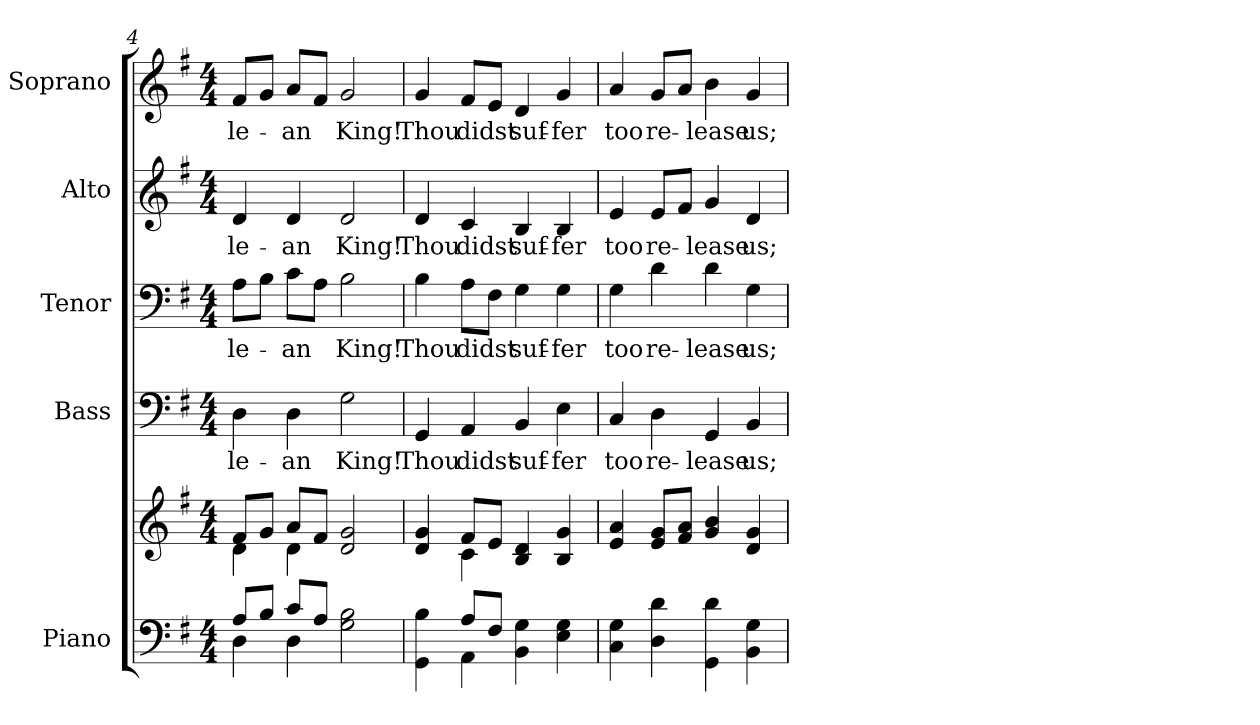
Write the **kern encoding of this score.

**kern	**kern	**kern	**text	**kern	**text	**kern	**text	**kern	**text
*part5	*part5	*part4	*part4	*part3	*part3	*part2	*part2	*part1	*part1
*staff6	*staff5	*staff4	*staff4	*staff3	*staff3	*staff2	*staff2	*staff1	*staff1
*I"Piano	*	*I"Bass	*	*I"Tenor	*	*I"Alto	*	*I"Soprano	*
*I'Pno.	*	*I'B.	*	*I'T.	*	*I'A.	*	*I'S.	*
*clefF4	*clefG2	*clefF4	*	*clefF4	*	*clefG2	*	*clefG2	*
*k[f#]	*k[f#]	*k[f#]	*	*k[f#]	*	*k[f#]	*	*k[f#]	*
*G:	*G:	*G:	*	*G:	*	*G:	*	*G:	*
*M4/4	*M4/4	*M4/4	*	*M4/4	*	*M4/4	*	*M4/4	*
=4	=4	=4	=4	=4	=4	=4	=4	=4	=4
*^	*^	*	*	*	*	*	*	*	*
!	!	!	!	!	!LO:LY:b:color=#000000	!	!	!	!	!	!
!	!	!	!	!	!	!	!LO:LY:b:color=#000000	!	!	!	!
!	!	!	!	!	!	!	!	!	!LO:LY:b:color=#000000	!	!
!	!	!	!	!	!	!	!	!	!	!	!LO:LY:b:color=#000000
8Ai/L	4Di\	8f#i/L	4di\	4Di\	-le-	8Ai\L	-le-	4di/	-le-	8f#i/L	-le-
8Bi/J	.	8gi/J	.	.	.	8Bi\J	.	.	.	8gi/J	.
!	!	!	!	!	!LO:LY:b:color=#000000	!	!	!	!	!	!
!	!	!	!	!	!	!	!LO:LY:b:color=#000000	!	!	!	!
!	!	!	!	!	!	!	!	!	!LO:LY:b:color=#000000	!	!
!	!	!	!	!	!	!	!	!	!	!	!LO:LY:b:color=#000000
8ci/L	4Di\	8ai/L	4di\	4Di\	-an	8ci\L	-an	4di/	-an	8ai/L	-an
8Ai/J	.	8f#i/J	.	.	.	8Ai\J	.	.	.	8f#i/J	.
!	!	!	!	!	!LO:LY:b:color=#000000	!	!	!	!	!	!
!	!	!	!	!	!	!	!LO:LY:b:color=#000000	!	!	!	!
!	!	!	!	!	!	!	!	!	!LO:LY:b:color=#000000	!	!
!	!	!	!	!	!	!	!	!	!	!	!LO:LY:b:color=#000000
2Gi\ 2Bi	2ryy	2di/ 2gi	2ryy	2Gi\	King!	2Bi\	King!	2di/	King!	2gi/	King!
!!LO:PB:g=z
=5	=5	=5	=5	=5	=5	=5	=5	=5	=5	=5	=5
!	!	!	!	!	!LO:LY:b:color=#000000	!	!	!	!	!	!
!	!	!	!	!	!	!	!LO:LY:b:color=#000000	!	!	!	!
!	!	!	!	!	!	!	!	!	!LO:LY:b:color=#000000	!	!
!	!	!	!	!	!	!	!	!	!	!	!LO:LY:b:color=#000000
4GGi\ 4Bi	4ryy	4di/ 4gi	4ryy	4GGi/	Thou	4Bi\	Thou	4di/	Thou	4gi/	Thou
!	!	!	!	!	!LO:LY:b:color=#000000	!	!	!	!	!	!
!	!	!	!	!	!	!	!LO:LY:b:color=#000000	!	!	!	!
!	!	!	!	!	!	!	!	!	!LO:LY:b:color=#000000	!	!
!	!	!	!	!	!	!	!	!	!	!	!LO:LY:b:color=#000000
8Ai/L	4AAi\	8f#i/L	4ci\	4AAi/	didst	8Ai\L	didst	4ci/	didst	8f#i/L	didst
8F#i/J	.	8ei/J	.	.	.	8F#i\J	.	.	.	8ei/J	.
!	!	!	!	!	!LO:LY:b:color=#000000	!	!	!	!	!	!
!	!	!	!	!	!	!	!LO:LY:b:color=#000000	!	!	!	!
!	!	!	!	!	!	!	!	!	!LO:LY:b:color=#000000	!	!
!	!	!	!	!	!	!	!	!	!	!	!LO:LY:b:color=#000000
4BBi\ 4Gi	2ryy	4Bi/ 4di	2ryy	4BBi/	suf-	4Gi\	suf-	4Bi/	suf-	4di/	suf-
!	!	!	!	!	!LO:LY:b:color=#000000	!	!	!	!	!	!
!	!	!	!	!	!	!	!LO:LY:b:color=#000000	!	!	!	!
!	!	!	!	!	!	!	!	!	!LO:LY:b:color=#000000	!	!
!	!	!	!	!	!	!	!	!	!	!	!LO:LY:b:color=#000000
4Ei\ 4Gi	.	4Bi/ 4gi	.	4Ei\	-fer	4Gi\	-fer	4Bi/	-fer	4gi/	-fer
*v	*v	*	*	*	*	*	*	*	*	*	*
*	*v	*v	*	*	*	*	*	*	*	*
=6	=6	=6	=6	=6	=6	=6	=6	=6	=6
!	!	!	!LO:LY:b:color=#000000	!	!	!	!	!	!
!	!	!	!	!	!LO:LY:b:color=#000000	!	!	!	!
!	!	!	!	!	!	!	!LO:LY:b:color=#000000	!	!
!	!	!	!	!	!	!	!	!	!LO:LY:b:color=#000000
4Ci\ 4Gi	4ei/ 4ai	4Ci/	too	4Gi\	too	4ei/	too	4ai/	too
!	!	!	!LO:LY:b:color=#000000	!	!	!	!	!	!
!	!	!	!	!	!LO:LY:b:color=#000000	!	!	!	!
!	!	!	!	!	!	!	!LO:LY:b:color=#000000	!	!
!	!	!	!	!	!	!	!	!	!LO:LY:b:color=#000000
4Di\ 4di	8ei/ 8giL	4Di\	re-	4di\	re-	8ei/L	re-	8gi/L	re-
.	8f#i/ 8aiJ	.	.	.	.	8f#i/J	.	8ai/J	.
!	!	!	!LO:LY:b:color=#000000	!	!	!	!	!	!
!	!	!	!	!	!LO:LY:b:color=#000000	!	!	!	!
!	!	!	!	!	!	!	!LO:LY:b:color=#000000	!	!
!	!	!	!	!	!	!	!	!	!LO:LY:b:color=#000000
4GGi\ 4di	4gi/ 4bi	4GGi/	-lease	4di\	-lease	4gi/	-lease	4bi\	-lease
!	!	!	!LO:LY:b:color=#000000	!	!	!	!	!	!
!	!	!	!	!	!LO:LY:b:color=#000000	!	!	!	!
!	!	!	!	!	!	!	!LO:LY:b:color=#000000	!	!
!	!	!	!	!	!	!	!	!	!LO:LY:b:color=#000000
4BBi\ 4Gi	4di/ 4gi	4BBi/	us;	4Gi\	us;	4di/	us;	4gi/	us;
=	=	=	=	=	=	=	=	=	=
*-	*-	*-	*-	*-	*-	*-	*-	*-	*-
